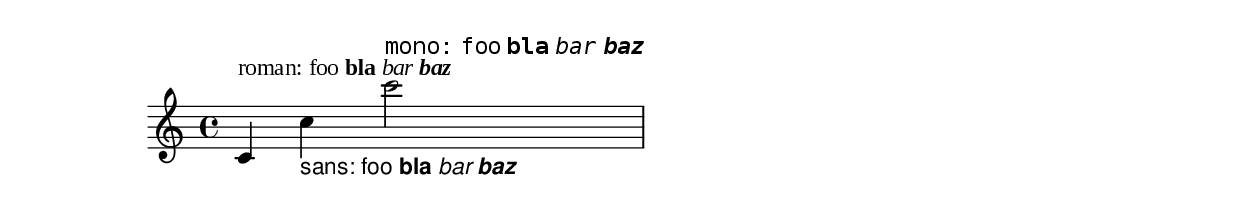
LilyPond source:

%% Do not edit this file; it is auto-generated from LSR http://lsr.dsi.unimi.it
%% This file is in the public domain.
\version "2.11.49"

\header {
  lsrtags = "text, tweaks-and-overrides"

  texidoc = "
The default font families for text can be overridden with
@code{make-pango-font-tree}. 

"
  doctitle = "Changing the default text font family"
} % begin verbatim
\paper {
  % change for other default global staff size. 
  myStaffSize = #20
  %{
     run
         lilypond -dshow-available-fonts blabla
     to show all fonts available in the process log.  
  %}

  #(define fonts
    (make-pango-font-tree "Times New Roman"
                          "Nimbus Sans"
                          "Luxi Mono"
;;                        "Helvetica"
;;                        "Courier"
     (/ myStaffSize 20)))
}

\relative {
  c'^\markup {
    roman: foo \bold bla \italic bar \italic \bold baz 
  }
  c'_\markup {
    \override #'(font-family . sans)
    {
      sans: foo \bold bla \italic bar \italic \bold baz
    }
  }
  c'2^\markup {
    \override #'(font-family . typewriter)
    {
      mono: foo \bold bla \italic bar \italic \bold baz
    }
  }
}  

